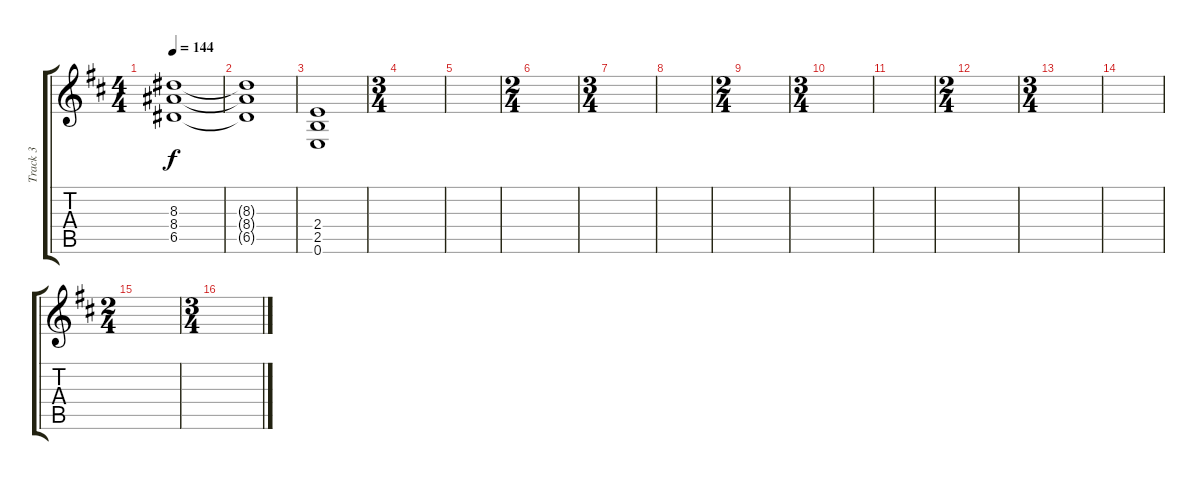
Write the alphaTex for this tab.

\track ("Track 3" "Track 3") {instrument distortionguitar}
\staff {score tabs}
\tuning (E4 B3 G3 D3 A2 E2) {hide}
\ts (4 4)
\tempo 144
\clef g2
\ks d
(8.3{t} 8.4{t} 6.5{t}).1{dy f} |
(8.3{t} 8.4{t} 6.5{t}).1 |
(2.4 2.5 0.6).1 |
\ts (3 4)
|
|
\ts (2 4)
|
\ts (3 4)
|
|
\ts (2 4)
|
\ts (3 4)
|
|
\ts (2 4)
|
\ts (3 4)
|
|
\ts (2 4)
|
\ts (3 4)
